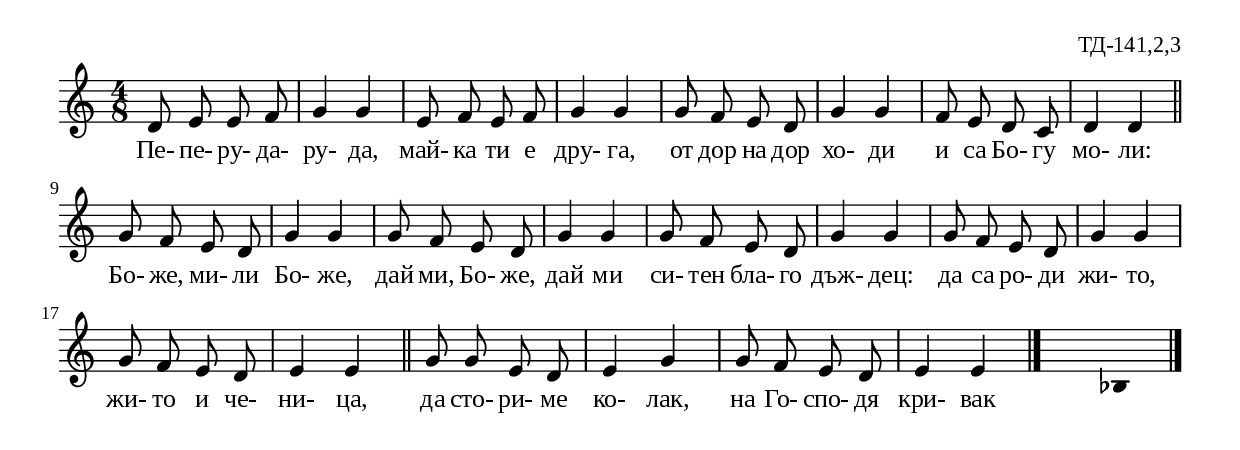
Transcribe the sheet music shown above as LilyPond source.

%{
TD_141_2_03
%}

\include "td-preamble.ly"

\score {
\relative c' {
% \tempo 4 = 152
 \time 4/8
 d8\noBeam e e f\noBeam | g4 g | e8 f\noBeam e f\noBeam | g4 g | g8 f\noBeam e d\noBeam | 
 g4 g | f8\noBeam e d\noBeam c | d4 d 
\bar "||"
g8\noBeam f e d\noBeam | g4 g | g8\noBeam f e\noBeam d | g4 g | 
g8\noBeam f e d\noBeam | g4 g | g8\noBeam f e\noBeam d | g4 g | g8\noBeam f e\noBeam d | e4 e  
\bar "||"
g8\noBeam g e d\noBeam | e4 g | g8\noBeam f e\noBeam d | e4 e
 \bar "|." 
 s4 \fixB bes 
 \bar "|." 
}
\addlyrics { Пе- пе- ру- да- ру- да, май- ка ти е дру- га, от дор на дор хо- ди 
и са Бо- гу мо- ли: 
Бо- же, ми- ли Бо- же, дай ми, Бо- же, дай ми си- тен бла- го дъж- дец: 
да са ро- ди жи- то, жи- то и че- ни- ца, да сто- ри- ме ко- лак, 
на Го- спо- дя кри- вак }
%
\layout {
  indent = #0
  line-width = 190\mm
  ragged-right=##f
}
%
\midi { 
	\context {
		\Score
		tempoWholesPerMinute = #(ly:make-moment 152 4)
		}
	}
}
%
\header{
  opus = "ТД-141,2,3"
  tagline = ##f
}


